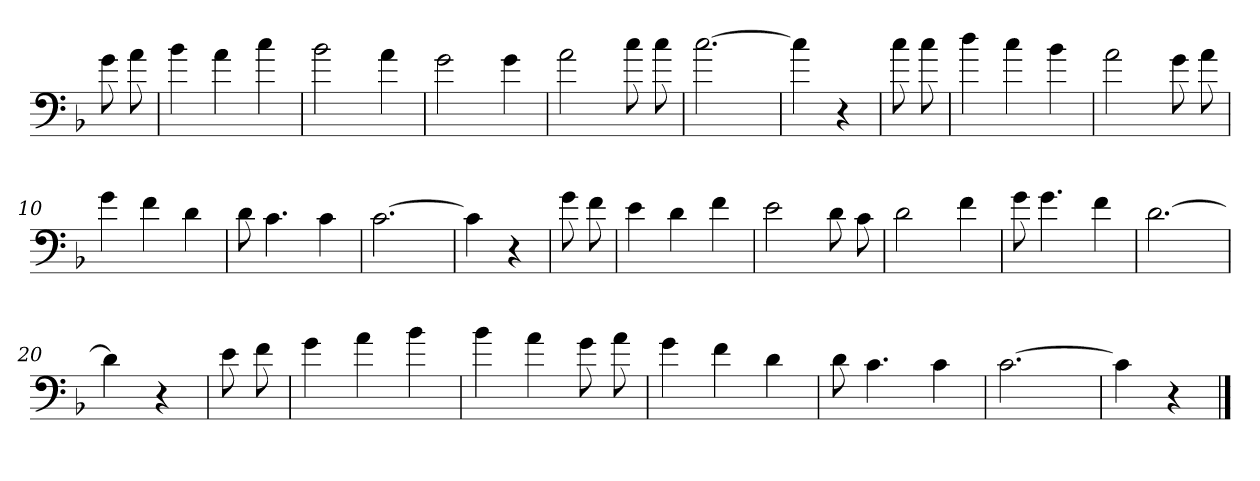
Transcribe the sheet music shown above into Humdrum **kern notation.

**kern
*part1
*staff1
*clefF4
*k[b-]
=
8g
8a
=1
4b-
4a
4cc
=2
2b-
4a
=3
2g
4g
=4
2a
8cc
8cc
=5
[2.cc
=6
4cc]
4r
=7
8cc
8cc
=8
4dd
4cc
4b-
=9
2a
8g
8a
=10
4g
4f
4d
=11
8d
4.c
4c
=12
[2.c
=13
4c]
4r
=14
8g
8f
=15
4e
4d
4f
=16
2e
8d
8c
=17
2d
4f
=18
8g
4.g
4f
=19
[2.d
=20
4d]
4r
=21
8e
8f
=22
4g
4a
4b-
=23
4b-
4a
8g
8a
=24
4g
4f
4d
=25
8d
4.c
4c
=26
[2.c
=27
4c]
4r
==
*-
